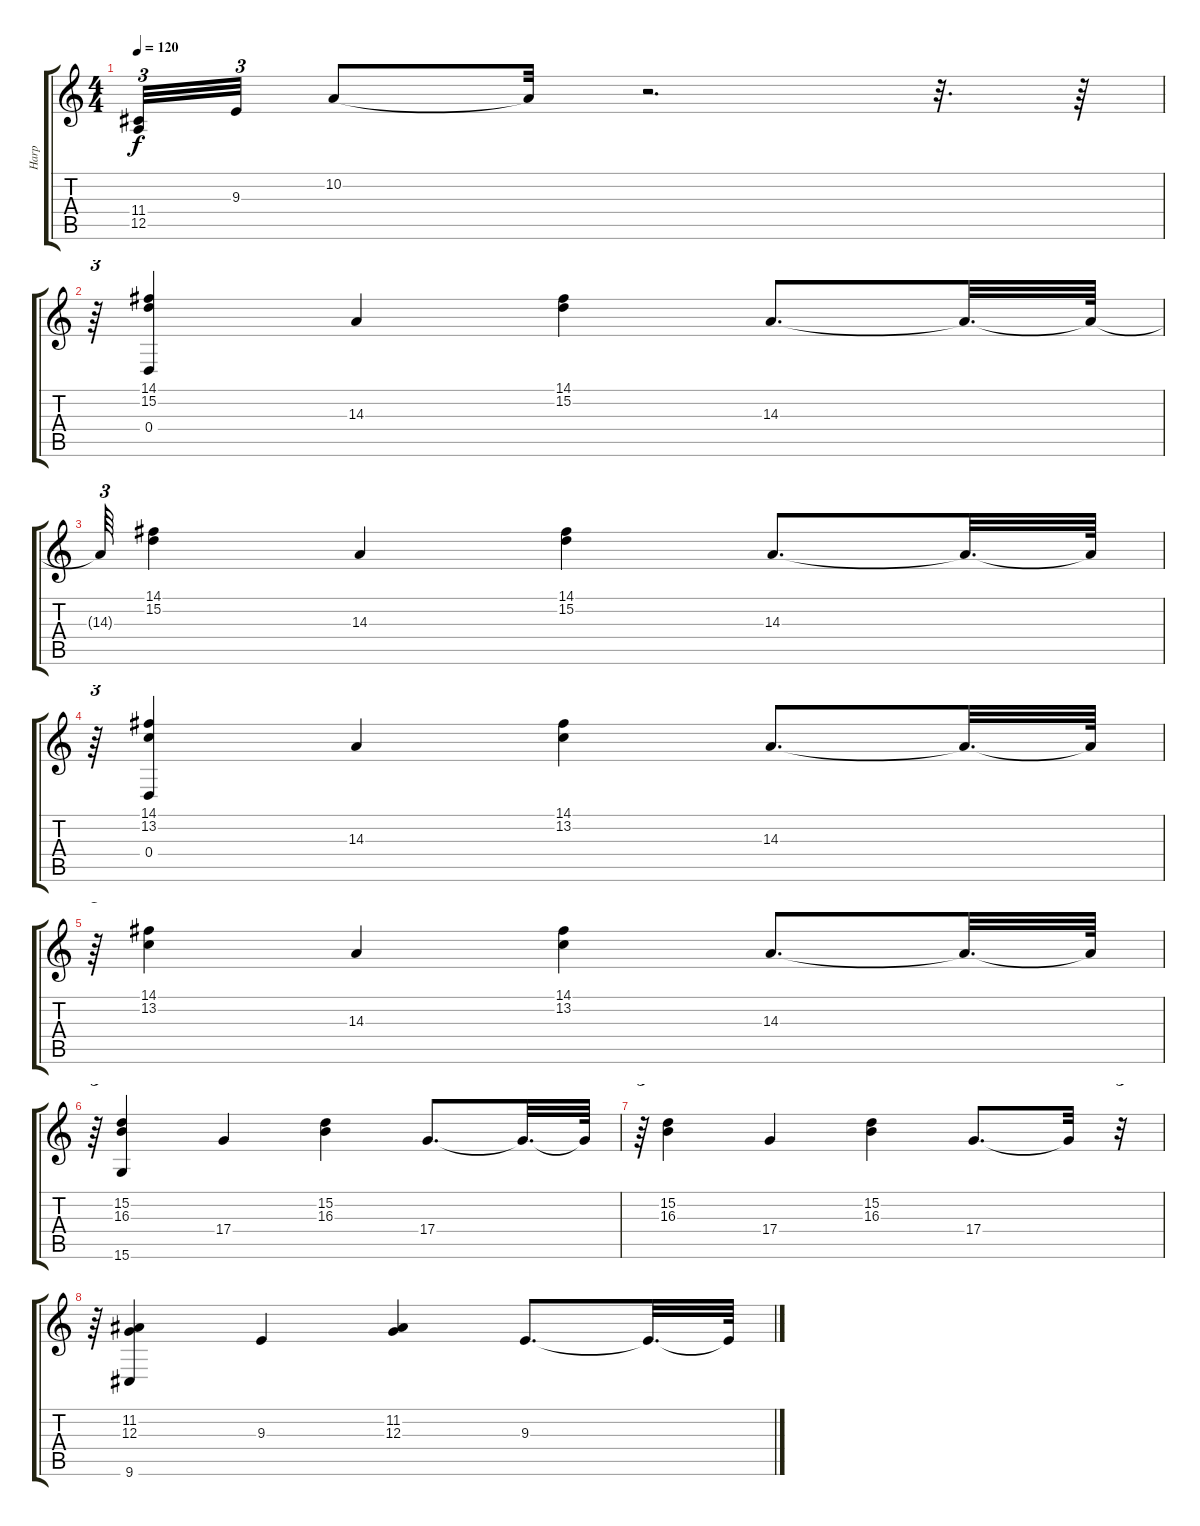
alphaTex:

\track ("Harp" "Harp") {instrument orchestralharp}
\staff {score tabs}
\tuning (E4 B3 G3 D3 A2 E2) {hide}
\ts (4 4)
\tempo 120
\clef g2
\ks c
(11.4 12.5).32{tu (3 2) dy f} 9.3.32{tu (3 2)} 10.2.8 10.2{t}.32 r.2{d} r.32{d} r.64 |
r.64{tu (3 2)} (14.1 15.2 0.4).4 14.3.4 (14.1 15.2).4 14.3.8{d} 14.3{t}.32{d} 14.3{t}.64 |
14.3{t}.64{tu (3 2)} (14.1 15.2).4 14.3.4 (14.1 15.2).4 14.3.8{d} 14.3{t}.32{d} 14.3{t}.64 |
r.64{tu (3 2)} (14.1 13.2 0.4).4 14.3.4 (14.1 13.2).4 14.3.8{d} 14.3{t}.32{d} 14.3{t}.64 |
r.64{tu (3 2)} (14.1 13.2).4 14.3.4 (14.1 13.2).4 14.3.8{d} 14.3{t}.32{d} 14.3{t}.64 |
r.64{tu (3 2)} (15.2 16.3 15.6).4 17.4.4 (15.2 16.3).4 17.4.8{d} 17.4{t}.32{d} 17.4{t}.64 |
r.64{tu (3 2)} (15.2 16.3).4 17.4.4 (15.2 16.3).4 17.4.8{d} 17.4{t}.32 r.32{tu (3 2)} |
r.64{tu (3 2)} (11.2 12.3 9.6).4 9.3.4 (11.2 12.3).4 9.3.8{d} 9.3{t}.32{d} 9.3{t}.64
